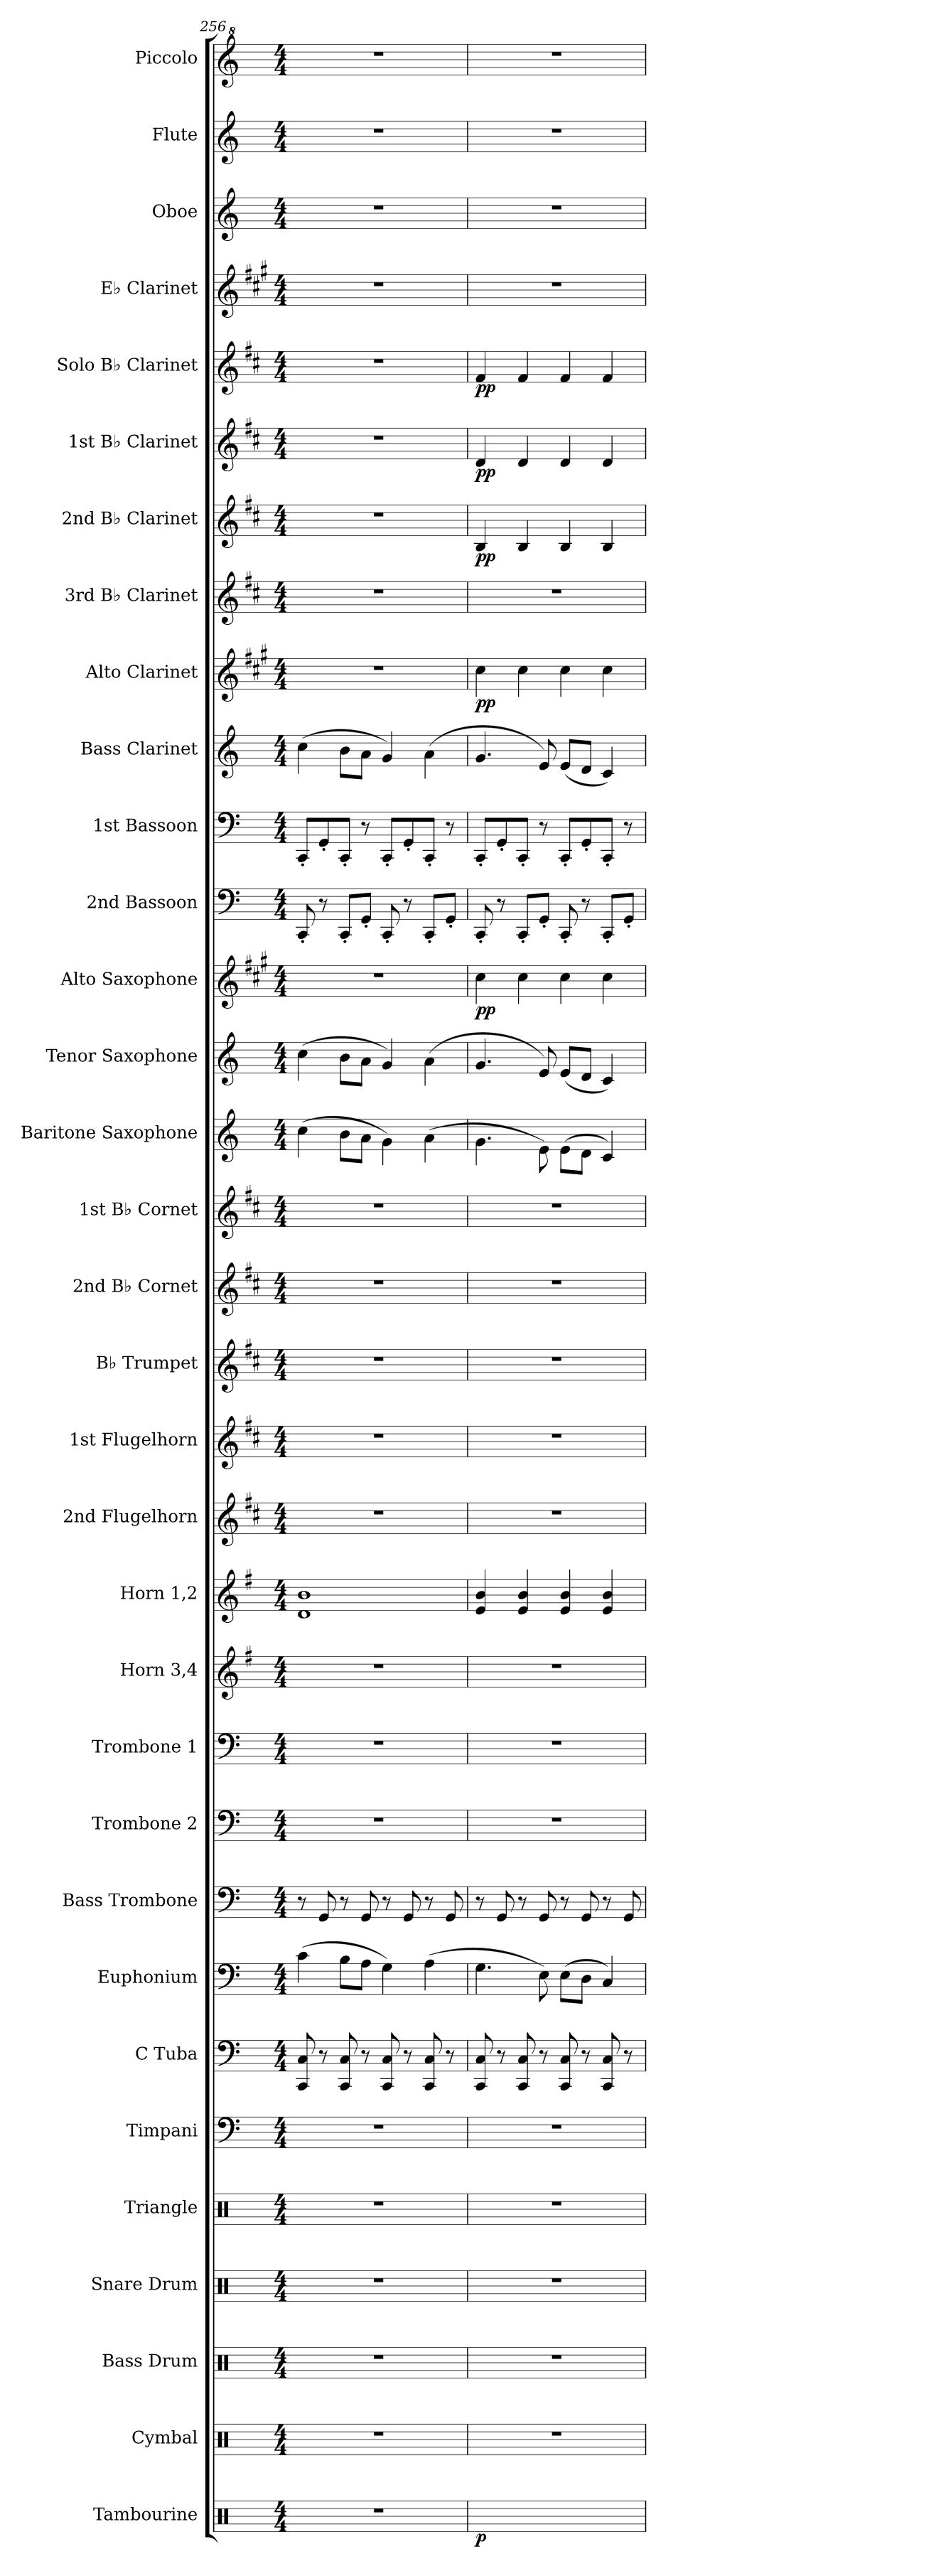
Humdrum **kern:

**kern	**dynam	**kern	**kern	**kern	**kern	**kern	**kern	**kern	**kern	**kern	**kern	**kern	**kern	**kern	**kern	**kern	**kern	**kern	**kern	**kern	**kern	**dynam	**kern	**kern	**kern	**kern	**dynam	**kern	**kern	**dynam	**kern	**dynam	**kern	**dynam	**kern	**kern	**kern	**kern
*part33	*part33	*part32	*part31	*part30	*part29	*part28	*part27	*part26	*part25	*part24	*part23	*part22	*part21	*part20	*part19	*part18	*part17	*part16	*part15	*part14	*part13	*part13	*part12	*part11	*part10	*part9	*part9	*part8	*part7	*part7	*part6	*part6	*part5	*part5	*part4	*part3	*part2	*part1
*staff33	*staff33	*staff32	*staff31	*staff30	*staff29	*staff28	*staff27	*staff26	*staff25	*staff24	*staff23	*staff22	*staff21	*staff20	*staff19	*staff18	*staff17	*staff16	*staff15	*staff14	*staff13	*staff13	*staff12	*staff11	*staff10	*staff9	*staff9	*staff8	*staff7	*staff7	*staff6	*staff6	*staff5	*staff5	*staff4	*staff3	*staff2	*staff1
*I"Tambourine	*	*I"Cymbal	*I"Bass Drum	*I"Snare Drum	*I"Triangle	*I"Timpani	*I"C Tuba	*I"Euphonium	*I"Bass Trombone	*I"Trombone 2	*I"Trombone 1	*I"Horn 3,4	*I"Horn 1,2	*I"2nd Flugelhorn	*I"1st Flugelhorn	*I"B♭ Trumpet	*I"2nd B♭ Cornet	*I"1st B♭ Cornet	*I"Baritone Saxophone	*I"Tenor Saxophone	*I"Alto Saxophone	*	*I"2nd Bassoon	*I"1st Bassoon	*I"Bass Clarinet	*I"Alto Clarinet	*	*I"3rd B♭ Clarinet	*I"2nd B♭ Clarinet	*	*I"1st B♭ Clarinet	*	*I"Solo B♭ Clarinet	*	*I"E♭ Clarinet	*I"Oboe	*I"Flute	*I"Piccolo
*I'Tamb.	*	*I'Cym.	*I'B. Dr.	*I'Sn. Dr.	*I'Trgl.	*I'Timp.	*I'C Tu.	*I'Eu.	*I'B. Trb.	*I'Trb. 2	*I'Trb. 1	*I'Hn. 3,4	*I'Hn. 1,2	*I'2nd Flghn.	*I'1st Flghn.	*I'B♭ Tpt.	*I'2nd B♭ Cnt.	*I'1st B♭ Cnt.	*I'Bar. Sax.	*I'T. Sax.	*I'A. Sax.	*	*I'2nd Bsn.	*I'1st Bsn.	*I'B. Cl.	*I'A. Cl.	*	*I'3rd B♭ Cl.	*I'2nd B♭ Cl.	*	*I'1st B♭ Cl.	*	*I'Solo B♭ Cl.	*	*I'E♭ Cl.	*I'Ob.	*I'Fl.	*I'Picc.
*clefX	*	*clefX	*clefX	*clefX	*clefX	*clefF4	*clefF4	*clefF4	*clefF4	*clefF4	*clefF4	*clefG2	*clefG2	*clefG2	*clefG2	*clefG2	*clefG2	*clefG2	*clefG2	*clefG2	*clefG2	*	*clefF4	*clefF4	*clefG2	*clefG2	*	*clefG2	*clefG2	*	*clefG2	*	*clefG2	*	*clefG2	*clefG2	*clefG2	*clefG^2
*	*	*	*	*	*	*	*	*	*	*	*	*ITrd4c7	*ITrd4c7	*ITrd1c2	*ITrd1c2	*ITrd1c2	*ITrd1c2	*ITrd1c2	*ITrd12c21	*ITrd8c14	*ITrd5c9	*	*	*	*ITrd8c14	*ITrd5c9	*	*ITrd1c2	*ITrd1c2	*	*ITrd1c2	*	*ITrd1c2	*	*ITrd-2c-3	*	*	*ITrd-7c-12
*k[]	*	*k[]	*k[]	*k[]	*k[]	*k[]	*k[]	*k[]	*k[]	*k[]	*k[]	*k[]	*k[]	*k[]	*k[]	*k[]	*k[]	*k[]	*k[]	*k[]	*k[]	*	*k[]	*k[]	*k[]	*k[]	*	*k[]	*k[]	*	*k[]	*	*k[]	*	*k[]	*k[]	*k[]	*k[]
*C:	*	*C:	*C:	*C:	*C:	*C:	*C:	*C:	*C:	*C:	*C:	*C:	*C:	*C:	*C:	*C:	*C:	*C:	*C:	*C:	*C:	*	*C:	*C:	*C:	*C:	*	*C:	*C:	*	*C:	*	*C:	*	*C:	*C:	*C:	*C:
*M4/4	*	*M4/4	*M4/4	*M4/4	*M4/4	*M4/4	*M4/4	*M4/4	*M4/4	*M4/4	*M4/4	*M4/4	*M4/4	*M4/4	*M4/4	*M4/4	*M4/4	*M4/4	*M4/4	*M4/4	*M4/4	*	*M4/4	*M4/4	*M4/4	*M4/4	*	*M4/4	*M4/4	*	*M4/4	*	*M4/4	*	*M4/4	*M4/4	*M4/4	*M4/4
=256	=256	=256	=256	=256	=256	=256	=256	=256	=256	=256	=256	=256	=256	=256	=256	=256	=256	=256	=256	=256	=256	=256	=256	=256	=256	=256	=256	=256	=256	=256	=256	=256	=256	=256	=256	=256	=256	=256
1r	.	1r	1r	1r	1r	1r	8CC/ 8C/	(4c\	8r	1r	1r	1r	1G 1e	1r	1r	1r	1r	1r	(4c\	(4c\	1r	.	8CC'/	8CC'/L	(4c\	1r	.	1r	1r	.	1r	.	1r	.	1r	1r	1r	1r
.	.	.	.	.	.	.	8r	.	8GG/	.	.	.	.	.	.	.	.	.	.	.	.	.	8r	8GG'/	.	.	.	.	.	.	.	.	.	.	.	.	.	.
.	.	.	.	.	.	.	8CC/ 8C/	8B\L	8r	.	.	.	.	.	.	.	.	.	8B\L	8B\L	.	.	8CC'/L	8CC'/J	8B\L	.	.	.	.	.	.	.	.	.	.	.	.	.
.	.	.	.	.	.	.	8r	8A\J	8GG/	.	.	.	.	.	.	.	.	.	8A\J	8A\J	.	.	8GG'/J	8r	8A\J	.	.	.	.	.	.	.	.	.	.	.	.	.
.	.	.	.	.	.	.	8CC/ 8C/	4G\)	8r	.	.	.	.	.	.	.	.	.	4G\)	4G/)	.	.	8CC'/	8CC'/L	4G/)	.	.	.	.	.	.	.	.	.	.	.	.	.
.	.	.	.	.	.	.	8r	.	8GG/	.	.	.	.	.	.	.	.	.	.	.	.	.	8r	8GG'/	.	.	.	.	.	.	.	.	.	.	.	.	.	.
.	.	.	.	.	.	.	8CC/ 8C/	(4A\	8r	.	.	.	.	.	.	.	.	.	(4A\	(4A\	.	.	8CC'/L	8CC'/J	(4A\	.	.	.	.	.	.	.	.	.	.	.	.	.
.	.	.	.	.	.	.	8r	.	8GG/	.	.	.	.	.	.	.	.	.	.	.	.	.	8GG'/J	8r	.	.	.	.	.	.	.	.	.	.	.	.	.	.
=257	=257	=257	=257	=257	=257	=257	=257	=257	=257	=257	=257	=257	=257	=257	=257	=257	=257	=257	=257	=257	=257	=257	=257	=257	=257	=257	=257	=257	=257	=257	=257	=257	=257	=257	=257	=257	=257	=257
!	!LO:DY:b	!	!	!	!	!	!	!	!	!	!	!	!	!	!	!	!	!	!	!	!	!LO:DY:b	!	!	!	!	!LO:DY:b	!	!	!LO:DY:b	!	!LO:DY:b	!	!LO:DY:b	!	!	!	!
4R\	p	1r	1r	1r	1r	1r	8CC/ 8C/	4.G\	8r	1r	1r	1r	4A/ 4e/	1r	1r	1r	1r	1r	4.G\	4.G/	4e\	pp	8CC'/	8CC'/L	4.G/	4e\	pp	1r	4A/	pp	4c/	pp	4e/	pp	1r	1r	1r	1r
.	.	.	.	.	.	.	8r	.	8GG/	.	.	.	.	.	.	.	.	.	.	.	.	.	8r	8GG'/	.	.	.	.	.	.	.	.	.	.	.	.	.	.
4R\	.	.	.	.	.	.	8CC/ 8C/	.	8r	.	.	.	4A/ 4e/	.	.	.	.	.	.	.	4e\	.	8CC'/L	8CC'/J	.	4e\	.	.	4A/	.	4c/	.	4e/	.	.	.	.	.
.	.	.	.	.	.	.	8r	8E\)	8GG/	.	.	.	.	.	.	.	.	.	8E\)	8E/)	.	.	8GG'/J	8r	8E/)	.	.	.	.	.	.	.	.	.	.	.	.	.
4R\	.	.	.	.	.	.	8CC/ 8C/	(8E\L	8r	.	.	.	4A/ 4e/	.	.	.	.	.	(8E\L	(8E/L	4e\	.	8CC'/	8CC'/L	(8E/L	4e\	.	.	4A/	.	4c/	.	4e/	.	.	.	.	.
.	.	.	.	.	.	.	8r	8D\J	8GG/	.	.	.	.	.	.	.	.	.	8D\J	8D/J	.	.	8r	8GG'/	8D/J	.	.	.	.	.	.	.	.	.	.	.	.	.
4R\	.	.	.	.	.	.	8CC/ 8C/	4C/)	8r	.	.	.	4A/ 4e/	.	.	.	.	.	4C/)	4C/)	4e\	.	8CC'/L	8CC'/J	4C/)	4e\	.	.	4A/	.	4c/	.	4e/	.	.	.	.	.
.	.	.	.	.	.	.	8r	.	8GG/	.	.	.	.	.	.	.	.	.	.	.	.	.	8GG'/J	8r	.	.	.	.	.	.	.	.	.	.	.	.	.	.
=	=	=	=	=	=	=	=	=	=	=	=	=	=	=	=	=	=	=	=	=	=	=	=	=	=	=	=	=	=	=	=	=	=	=	=	=	=	=
*-	*-	*-	*-	*-	*-	*-	*-	*-	*-	*-	*-	*-	*-	*-	*-	*-	*-	*-	*-	*-	*-	*-	*-	*-	*-	*-	*-	*-	*-	*-	*-	*-	*-	*-	*-	*-	*-	*-
